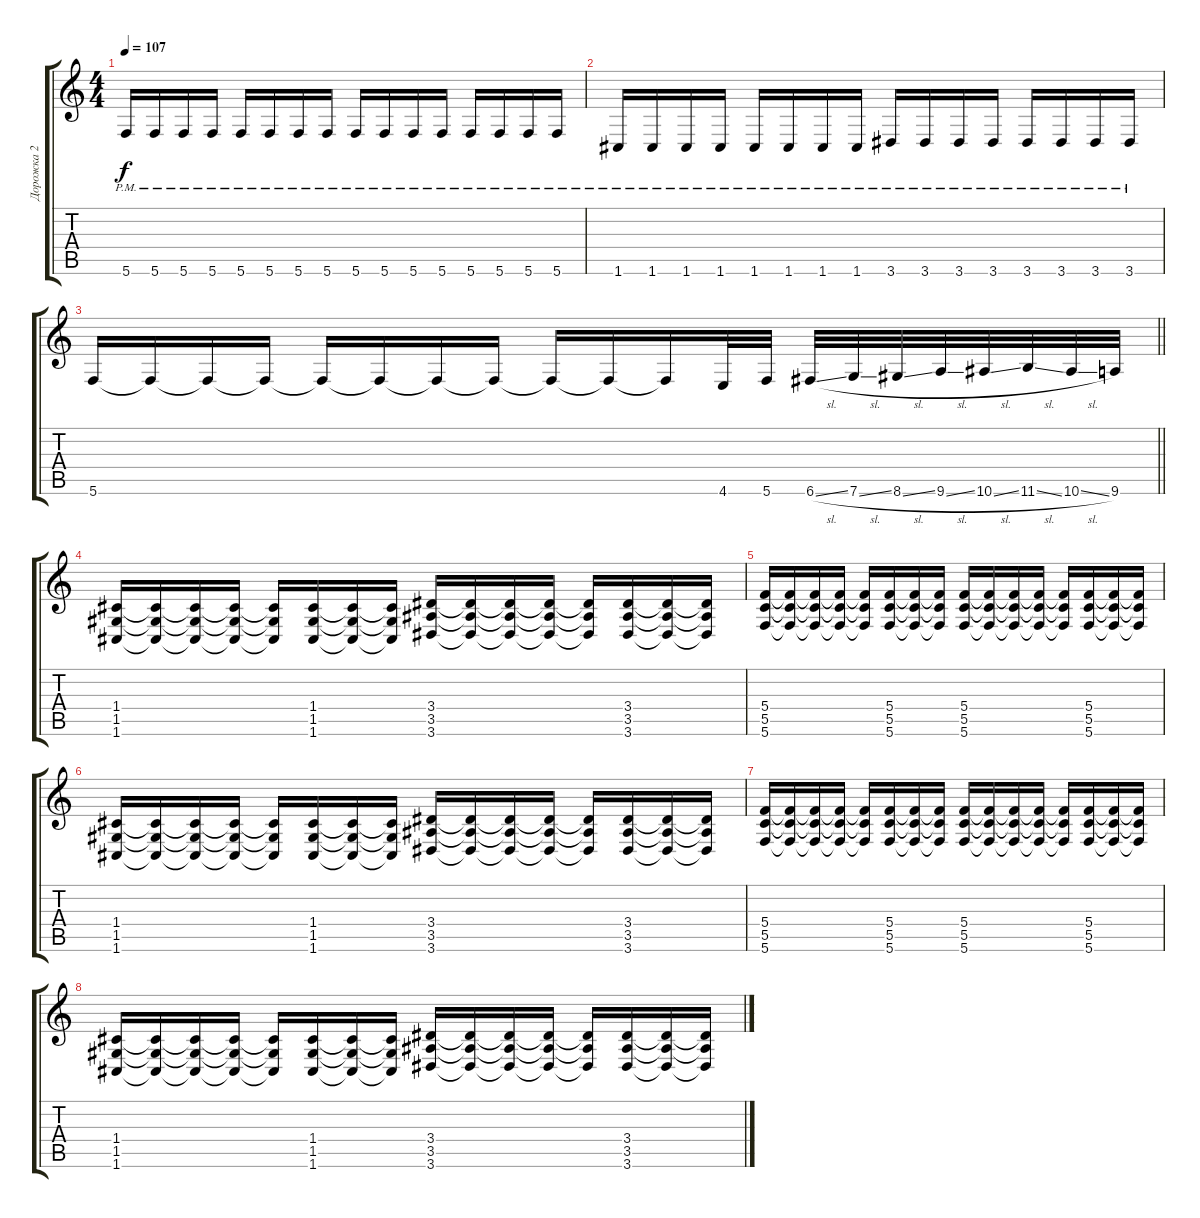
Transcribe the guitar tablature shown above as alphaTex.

\track ("Дорожка 2" "Дорожка 2") {instrument distortionguitar}
\staff {score tabs}
\tuning (D4 A3 F3 C3 G2 C2) {hide}
\ts (4 4)
\tempo 107
\clef g2
\ks c
5.6{pm}.16{dy f} 5.6{pm}.16 5.6{pm}.16 5.6{pm}.16 5.6{pm}.16 5.6{pm}.16 5.6{pm}.16 5.6{pm}.16 5.6{pm}.16 5.6{pm}.16 5.6{pm}.16 5.6{pm}.16 5.6{pm}.16 5.6{pm}.16 5.6{pm}.16 5.6{pm}.16 |
1.6{pm}.16 1.6{pm}.16 1.6{pm}.16 1.6{pm}.16 1.6{pm}.16 1.6{pm}.16 1.6{pm}.16 1.6{pm}.16 3.6{pm}.16 3.6{pm}.16 3.6{pm}.16 3.6{pm}.16 3.6{pm}.16 3.6{pm}.16 3.6{pm}.16 3.6{pm}.16 |
\barLineRight lightlight
5.6.16 5.6{t}.16 5.6{t}.16 5.6{t}.16 5.6{t}.16 5.6{t}.16 5.6{t}.16 5.6{t}.16 5.6{t}.16 5.6{t}.16 5.6{t}.16 4.6.32 5.6.32 6.6{sl}.32 7.6{sl}.32 8.6{sl}.32 9.6{sl}.32 10.6{sl}.32 11.6{sl}.32 10.6{sl}.32 9.6.32 |
\section ("" "")
(1.4 1.5 1.6).16 (1.4{t} 1.5{t} 1.6{t}).16 (1.4{t} 1.5{t} 1.6{t}).16 (1.4{t} 1.5{t} 1.6{t}).16 (1.4{t} 1.5{t} 1.6{t}).16 (1.4 1.5 1.6).16 (1.4{t} 1.5{t} 1.6{t}).16 (1.4{t} 1.5{t} 1.6{t}).16 (3.4 3.5 3.6).16 (3.4{t} 3.5{t} 3.6{t}).16 (3.4{t} 3.5{t} 3.6{t}).16 (3.4{t} 3.5{t} 3.6{t}).16 (3.4{t} 3.5{t} 3.6{t}).16 (3.4 3.5 3.6).16 (3.4{t} 3.5{t} 3.6{t}).16 (3.4{t} 3.5{t} 3.6{t}).16 |
(5.4 5.5 5.6).16 (5.4{t} 5.5{t} 5.6{t}).16 (5.4{t} 5.5{t} 5.6{t}).16 (5.4{t} 5.5{t} 5.6{t}).16 (5.4{t} 5.5{t} 5.6{t}).16 (5.4 5.5 5.6).16 (5.4{t} 5.5{t} 5.6{t}).16 (5.4{t} 5.5{t} 5.6{t}).16 (5.4 5.5 5.6).16 (5.4{t} 5.5{t} 5.6{t}).16 (5.4{t} 5.5{t} 5.6{t}).16 (5.4{t} 5.5{t} 5.6{t}).16 (5.4{t} 5.5{t} 5.6{t}).16 (5.4 5.5 5.6).16 (5.4{t} 5.5{t} 5.6{t}).16 (5.4{t} 5.5{t} 5.6{t}).16 |
(1.4 1.5 1.6).16 (1.4{t} 1.5{t} 1.6{t}).16 (1.4{t} 1.5{t} 1.6{t}).16 (1.4{t} 1.5{t} 1.6{t}).16 (1.4{t} 1.5{t} 1.6{t}).16 (1.4 1.5 1.6).16 (1.4{t} 1.5{t} 1.6{t}).16 (1.4{t} 1.5{t} 1.6{t}).16 (3.4 3.5 3.6).16 (3.4{t} 3.5{t} 3.6{t}).16 (3.4{t} 3.5{t} 3.6{t}).16 (3.4{t} 3.5{t} 3.6{t}).16 (3.4{t} 3.5{t} 3.6{t}).16 (3.4 3.5 3.6).16 (3.4{t} 3.5{t} 3.6{t}).16 (3.4{t} 3.5{t} 3.6{t}).16 |
(5.4 5.5 5.6).16 (5.4{t} 5.5{t} 5.6{t}).16 (5.4{t} 5.5{t} 5.6{t}).16 (5.4{t} 5.5{t} 5.6{t}).16 (5.4{t} 5.5{t} 5.6{t}).16 (5.4 5.5 5.6).16 (5.4{t} 5.5{t} 5.6{t}).16 (5.4{t} 5.5{t} 5.6{t}).16 (5.4 5.5 5.6).16 (5.4{t} 5.5{t} 5.6{t}).16 (5.4{t} 5.5{t} 5.6{t}).16 (5.4{t} 5.5{t} 5.6{t}).16 (5.4{t} 5.5{t} 5.6{t}).16 (5.4 5.5 5.6).16 (5.4{t} 5.5{t} 5.6{t}).16 (5.4{t} 5.5{t} 5.6{t}).16 |
(1.4 1.5 1.6).16 (1.4{t} 1.5{t} 1.6{t}).16 (1.4{t} 1.5{t} 1.6{t}).16 (1.4{t} 1.5{t} 1.6{t}).16 (1.4{t} 1.5{t} 1.6{t}).16 (1.4 1.5 1.6).16 (1.4{t} 1.5{t} 1.6{t}).16 (1.4{t} 1.5{t} 1.6{t}).16 (3.4 3.5 3.6).16 (3.4{t} 3.5{t} 3.6{t}).16 (3.4{t} 3.5{t} 3.6{t}).16 (3.4{t} 3.5{t} 3.6{t}).16 (3.4{t} 3.5{t} 3.6{t}).16 (3.4 3.5 3.6).16 (3.4{t} 3.5{t} 3.6{t}).16 (3.4{t} 3.5{t} 3.6{t}).16
